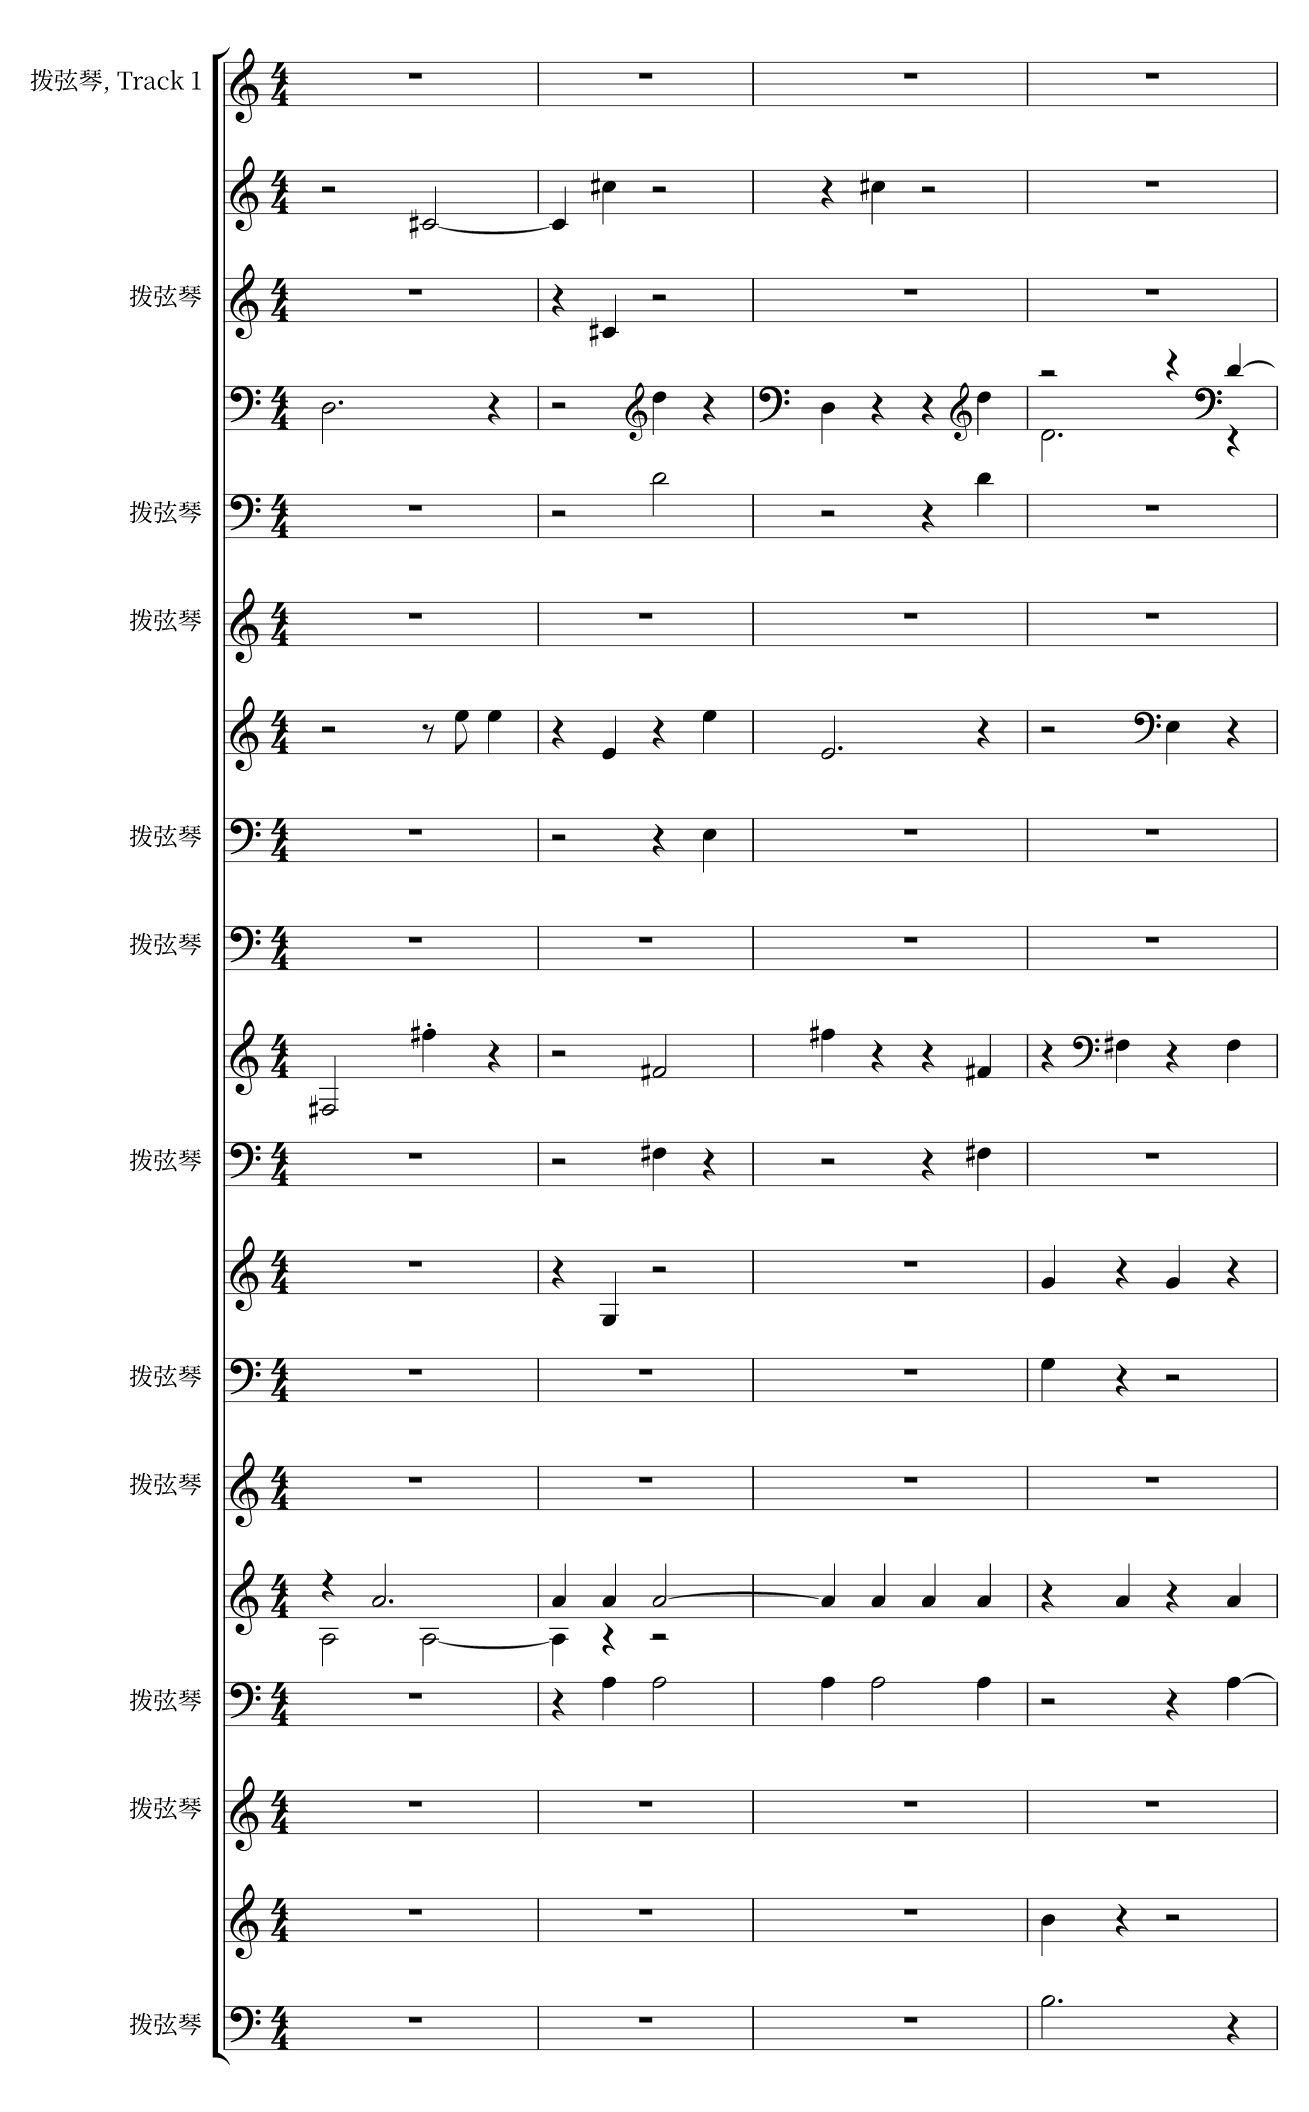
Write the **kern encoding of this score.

**kern	**kern	**kern	**kern	**kern	**kern	**kern	**kern	**kern	**kern	**kern	**kern	**kern	**kern	**kern	**kern	**kern	**kern	**kern
*part12	*part12	*part11	*part10	*part10	*part9	*part8	*part8	*part7	*part7	*part6	*part5	*part5	*part4	*part3	*part3	*part2	*part2	*part1
*staff19	*staff18	*staff17	*staff16	*staff15	*staff14	*staff13	*staff12	*staff11	*staff10	*staff9	*staff8	*staff7	*staff6	*staff5	*staff4	*staff3	*staff2	*staff1
*I"拨弦琴	*	*I"拨弦琴	*I"拨弦琴	*	*I"拨弦琴	*I"拨弦琴	*	*I"拨弦琴	*	*I"拨弦琴	*I"拨弦琴	*	*I"拨弦琴	*I"拨弦琴	*	*I"拨弦琴	*	*I"拨弦琴, Track 1
*clefF4	*clefG2	*clefG2	*clefF4	*clefG2	*clefG2	*clefF4	*clefG2	*clefF4	*clefG2	*clefF4	*clefF4	*clefG2	*clefG2	*clefF4	*clefF4	*clefG2	*clefG2	*clefG2
*k[]	*k[]	*k[]	*k[]	*k[]	*k[]	*k[]	*k[]	*k[]	*k[]	*k[]	*k[]	*k[]	*k[]	*k[]	*k[]	*k[]	*k[]	*k[]
*M4/4	*M4/4	*M4/4	*M4/4	*M4/4	*M4/4	*M4/4	*M4/4	*M4/4	*M4/4	*M4/4	*M4/4	*M4/4	*M4/4	*M4/4	*M4/4	*M4/4	*M4/4	*M4/4
*MM110	*MM110	*MM110	*MM110	*MM110	*MM110	*MM110	*MM110	*MM110	*MM110	*MM110	*MM110	*MM110	*MM110	*MM110	*MM110	*MM110	*MM110	*MM110
=1	=1	=1	=1	=1	=1	=1	=1	=1	=1	=1	=1	=1	=1	=1	=1	=1	=1	=1
*	*	*	*	*^	*	*	*	*	*	*	*	*	*	*	*	*	*	*
1r	1r	1r	1r	4r	2A\	1r	1r	1r	1r	2F#X/	1r	1r	2r	1r	1r	2.D\	1r	2r	1r
.	.	.	.	2.a/	.	.	.	.	.	.	.	.	.	.	.	.	.	.	.
.	.	.	.	.	[2A\	.	.	.	.	4ff#X'\	.	.	8r	.	.	.	.	[2c#X/	.
.	.	.	.	.	.	.	.	.	.	.	.	.	8ee\	.	.	.	.	.	.
.	.	.	.	.	.	.	.	.	.	4r	.	.	4ee\	.	.	4r	.	.	.
=2	=2	=2	=2	=2	=2	=2	=2	=2	=2	=2	=2	=2	=2	=2	=2	=2	=2	=2	=2
1r	1r	1r	4r	4a/	4A\]	1r	1r	4r	2r	2r	1r	2r	4r	1r	2r	2r	4r	4c#/]	1r
.	.	.	4A\	4a/	4r	.	.	4G/	.	.	.	.	4e/	.	.	.	4c#X/	4cc#X\	.
*	*	*	*	*	*	*	*	*	*	*	*	*	*	*	*	*clefG2	*	*	*
.	.	.	2A\	[2a/	2r	.	.	2r	4F#X\	2f#X/	.	4r	4r	.	2d\	4dd\	2r	2r	.
.	.	.	.	.	.	.	.	.	4r	.	.	4E\	4ee\	.	.	4r	.	.	.
*	*	*	*	*v	*v	*	*	*	*	*	*	*	*	*	*	*	*	*	*
=3	=3	=3	=3	=3	=3	=3	=3	=3	=3	=3	=3	=3	=3	=3	=3	=3	=3	=3
*	*	*	*	*	*	*	*	*	*	*	*	*	*	*	*clefF4	*	*	*
1r	1r	1r	4A\	4a/]	1r	1r	1r	2r	4ff#X\	1r	1r	2.e/	1r	2r	4D\	1r	4r	1r
.	.	.	2A\	4a/	.	.	.	.	4r	.	.	.	.	.	4r	.	4cc#X\	.
.	.	.	.	4a/	.	.	.	4r	4r	.	.	.	.	4r	4r	.	2r	.
*	*	*	*	*	*	*	*	*	*	*	*	*	*	*	*clefG2	*	*	*
.	.	.	4A\	4a/	.	.	.	4F#X\	4f#X/	.	.	4r	.	4d\	4dd\	.	.	.
=4	=4	=4	=4	=4	=4	=4	=4	=4	=4	=4	=4	=4	=4	=4	=4	=4	=4	=4
*	*	*	*	*	*	*	*	*	*	*	*	*	*	*	*^	*	*	*
2.B\	4b\	1r	2r	4r	1r	4G\	4g/	1r	4r	1r	1r	2r	1r	1r	2r	2.d\	1r	1r	1r
*	*	*	*	*	*	*	*	*	*clefF4	*	*	*	*	*	*	*	*	*	*
.	4r	.	.	4a/	.	4r	4r	.	4F#X\	.	.	.	.	.	.	.	.	.	.
*	*	*	*	*	*	*	*	*	*	*	*	*clefF4	*	*	*	*	*	*	*
.	2r	.	4r	4r	.	2r	4g/	.	4r	.	.	4E\	.	.	4r	.	.	.	.
*	*	*	*	*	*	*	*	*	*	*	*	*	*	*	*clefF4	*	*	*	*
4r	.	.	[4A\	4a/	.	.	4r	.	4F#\	.	.	4r	.	.	[4d/	4r	.	.	.
*	*	*	*	*	*	*	*	*	*	*	*	*	*	*	*v	*v	*	*	*
=	=	=	=	=	=	=	=	=	=	=	=	=	=	=	=	=	=	=
*-	*-	*-	*-	*-	*-	*-	*-	*-	*-	*-	*-	*-	*-	*-	*-	*-	*-	*-
